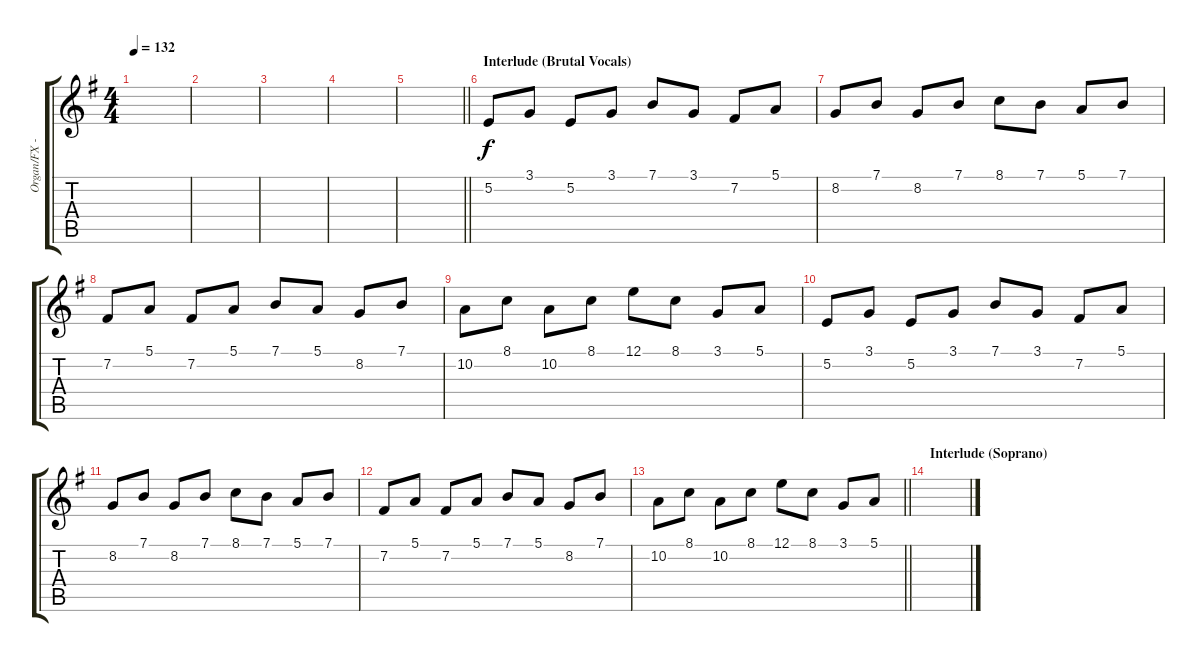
\track ("Organ/FX - Coen Janssen" "Organ/FX -") {instrument churchorgan}
\staff {score tabs}
\tuning (E4 B3 G3 D3 A2 E2) {hide}
\ts (4 4)
\tempo 132
\clef g2
\ks g
|
|
|
|
\barLineRight lightlight
|
\section ("" "Interlude (Brutal Vocals)")
5.2.8{volume 9} 3.1.8 5.2.8 3.1.8 7.1.8 3.1.8 7.2.8 5.1.8 |
8.2.8 7.1.8 8.2.8 7.1.8 8.1.8 7.1.8 5.1.8 7.1.8 |
7.2.8 5.1.8 7.2.8 5.1.8 7.1.8 5.1.8 8.2.8 7.1.8 |
10.2.8 8.1.8 10.2.8 8.1.8 12.1.8 8.1.8 3.1.8 5.1.8 |
5.2.8 3.1.8 5.2.8 3.1.8 7.1.8 3.1.8 7.2.8 5.1.8 |
8.2.8 7.1.8 8.2.8 7.1.8 8.1.8 7.1.8 5.1.8 7.1.8 |
7.2.8 5.1.8 7.2.8 5.1.8 7.1.8 5.1.8 8.2.8 7.1.8 |
\barLineRight lightlight
10.2.8 8.1.8 10.2.8 8.1.8 12.1.8 8.1.8 3.1.8 5.1.8 |
\section ("" "Interlude (Soprano)")
